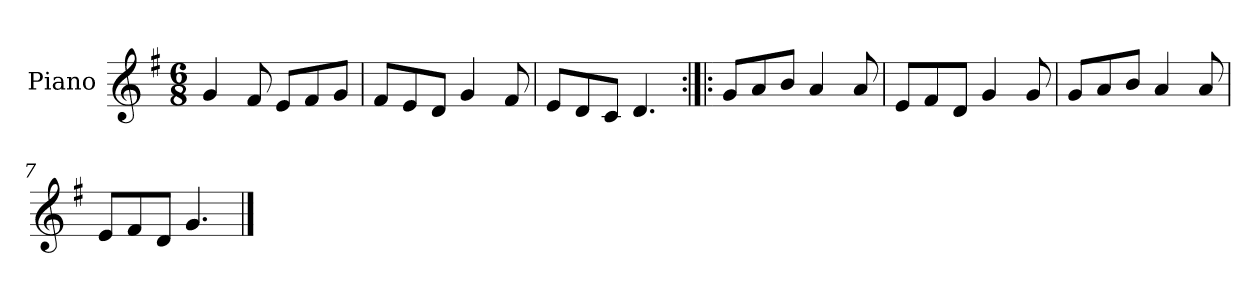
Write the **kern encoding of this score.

**kern
*part1
*staff1
*I"Piano
*I'Pno.
*clefG2
*k[f#]
*M6/8
=1
4g/
8f#/
8e/L
8f#/
8g/J
=2
8f#/L
8e/
8d/J
4g/
8f#/
=3
8e/L
8d/
8c/J
4.d/
=4:|!|:
8g/L
8a/
8b/J
4a/
8a/
=5
8e/L
8f#/
8d/J
4g/
8g/
=6
8g/L
8a/
8b/J
4a/
8a/
=7
8e/L
8f#/
8d/J
4.g/
==
*-
